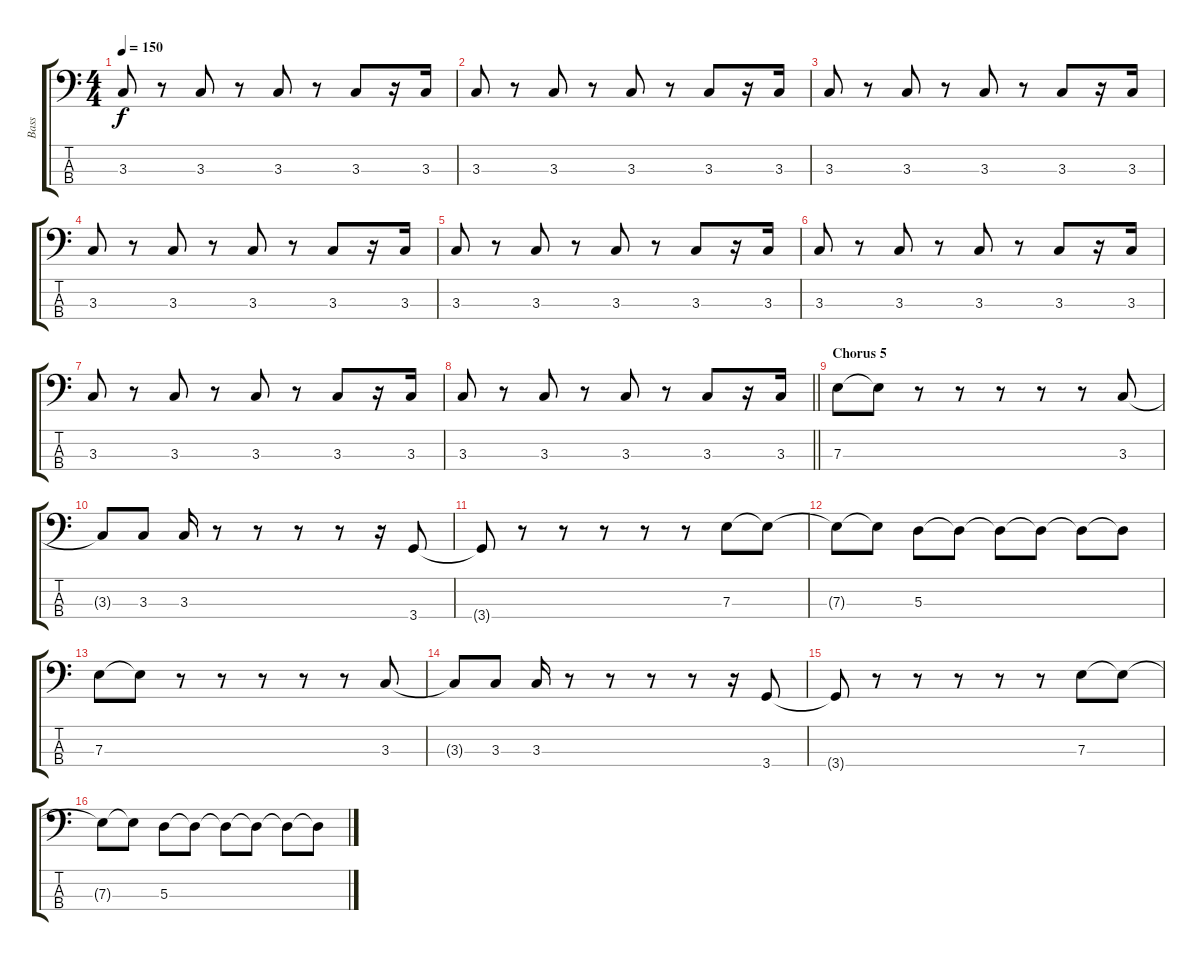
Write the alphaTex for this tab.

\track ("Bass" "Bass") {instrument electricbassfinger}
\staff {score tabs}
\tuning (G2 D2 A1 E1) {hide}
\ts (4 4)
\tempo 150
\clef f4
\ks c
3.3.8{dy f} r.8 3.3.8 r.8 3.3.8 r.8 3.3.8 r.16 3.3.16 |
3.3.8 r.8 3.3.8 r.8 3.3.8 r.8 3.3.8 r.16 3.3.16 |
3.3.8 r.8 3.3.8 r.8 3.3.8 r.8 3.3.8 r.16 3.3.16 |
3.3.8 r.8 3.3.8 r.8 3.3.8 r.8 3.3.8 r.16 3.3.16 |
3.3.8 r.8 3.3.8 r.8 3.3.8 r.8 3.3.8 r.16 3.3.16 |
3.3.8 r.8 3.3.8 r.8 3.3.8 r.8 3.3.8 r.16 3.3.16 |
3.3.8 r.8 3.3.8 r.8 3.3.8 r.8 3.3.8 r.16 3.3.16 |
\barLineRight lightlight
3.3.8 r.8 3.3.8 r.8 3.3.8 r.8 3.3.8 r.16 3.3.16 |
\section ("" "Chorus 5")
7.3.8 7.3{t}.8 r.8 r.8 r.8 r.8 r.8 3.3.8 |
3.3{t}.8 3.3.8 3.3.16 r.8 r.8 r.8 r.8 r.16 3.4.8 |
3.4{t}.8 r.8 r.8 r.8 r.8 r.8 7.3.8 7.3{t}.8 |
7.3{t}.8 7.3{t}.8 5.3.8 5.3{t}.8 5.3{t}.8 5.3{t}.8 5.3{t}.8 5.3{t}.8 |
7.3.8 7.3{t}.8 r.8 r.8 r.8 r.8 r.8 3.3.8 |
3.3{t}.8 3.3.8 3.3.16 r.8 r.8 r.8 r.8 r.16 3.4.8 |
3.4{t}.8 r.8 r.8 r.8 r.8 r.8 7.3.8 7.3{t}.8 |
7.3{t}.8 7.3{t}.8 5.3.8 5.3{t}.8 5.3{t}.8 5.3{t}.8 5.3{t}.8 5.3{t}.8
